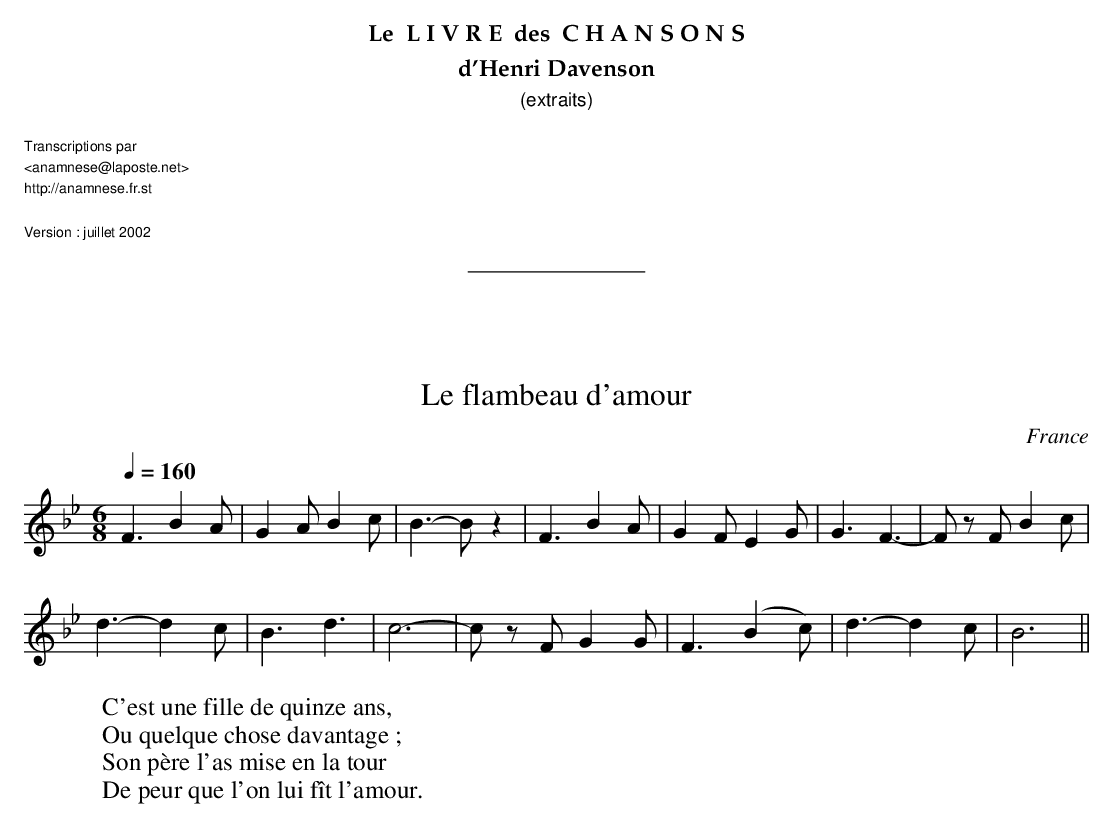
X:1
T:Le flambeau d'amour
O:France
M:6/8
L:1/8
Q:1/4=160
K:Bb
F3 B2 A | G2 A B2 c | B3-B z2 | F3 B2 A | G2 F E2 G | G3 F3-|F z F B2 c |
d3-d2 c | B3 d3 | c6-|c z F G2 G | F3 (B2c) | d3-d2 c | B6 ||
W:C'est une fille de quinze ans,
W:Ou quelque chose davantage ;
W:Son père l'as mise en la tour
W:De peur que l'on lui fît l'amour.
